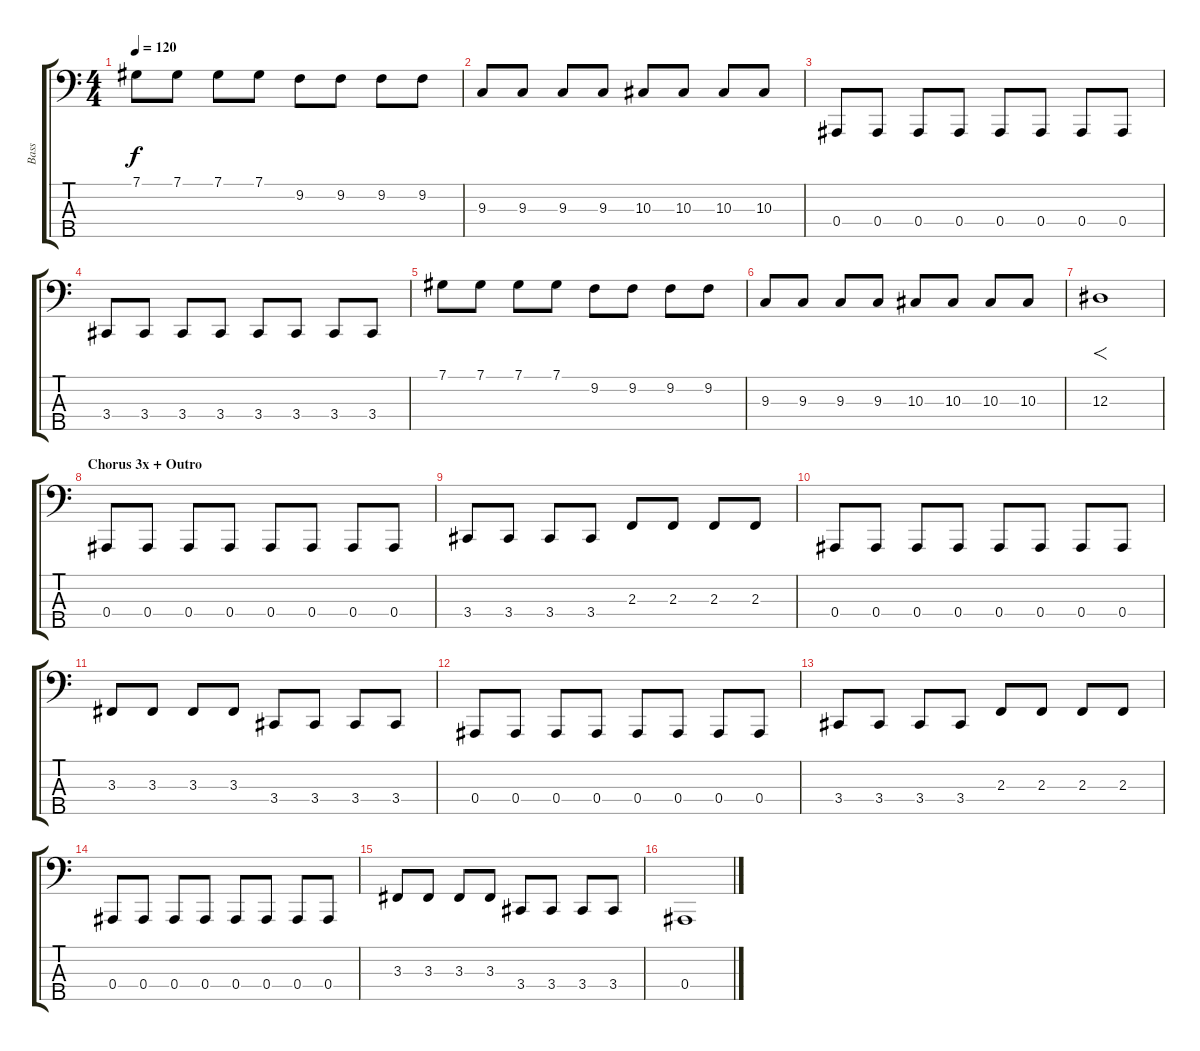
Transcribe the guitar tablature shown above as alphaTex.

\track ("Bass" "Bass") {instrument electricbassfinger}
\staff {score tabs}
\tuning (Db2 Ab1 Eb1 Bb0 F0) {hide}
\ts (4 4)
\tempo 120
\clef f4
\ks c
7.1.8{dy f} 7.1.8 7.1.8 7.1.8 9.2.8 9.2.8 9.2.8 9.2.8 |
9.3.8 9.3.8 9.3.8 9.3.8 10.3.8 10.3.8 10.3.8 10.3.8 |
0.4.8 0.4.8 0.4.8 0.4.8 0.4.8 0.4.8 0.4.8 0.4.8 |
3.4.8 3.4.8 3.4.8 3.4.8 3.4.8 3.4.8 3.4.8 3.4.8 |
7.1.8 7.1.8 7.1.8 7.1.8 9.2.8 9.2.8 9.2.8 9.2.8 |
9.3.8 9.3.8 9.3.8 9.3.8 10.3.8 10.3.8 10.3.8 10.3.8 |
12.3.1{f} |
\section ("" "Chorus 3x + Outro")
0.4.8 0.4.8 0.4.8 0.4.8 0.4.8 0.4.8 0.4.8 0.4.8 |
3.4.8 3.4.8 3.4.8 3.4.8 2.3.8 2.3.8 2.3.8 2.3.8 |
0.4.8 0.4.8 0.4.8 0.4.8 0.4.8 0.4.8 0.4.8 0.4.8 |
3.3.8 3.3.8 3.3.8 3.3.8 3.4.8 3.4.8 3.4.8 3.4.8 |
0.4.8 0.4.8 0.4.8 0.4.8 0.4.8 0.4.8 0.4.8 0.4.8 |
3.4.8 3.4.8 3.4.8 3.4.8 2.3.8 2.3.8 2.3.8 2.3.8 |
0.4.8 0.4.8 0.4.8 0.4.8 0.4.8 0.4.8 0.4.8 0.4.8 |
3.3.8 3.3.8 3.3.8 3.3.8 3.4.8 3.4.8 3.4.8 3.4.8 |
0.4{ss}.1
